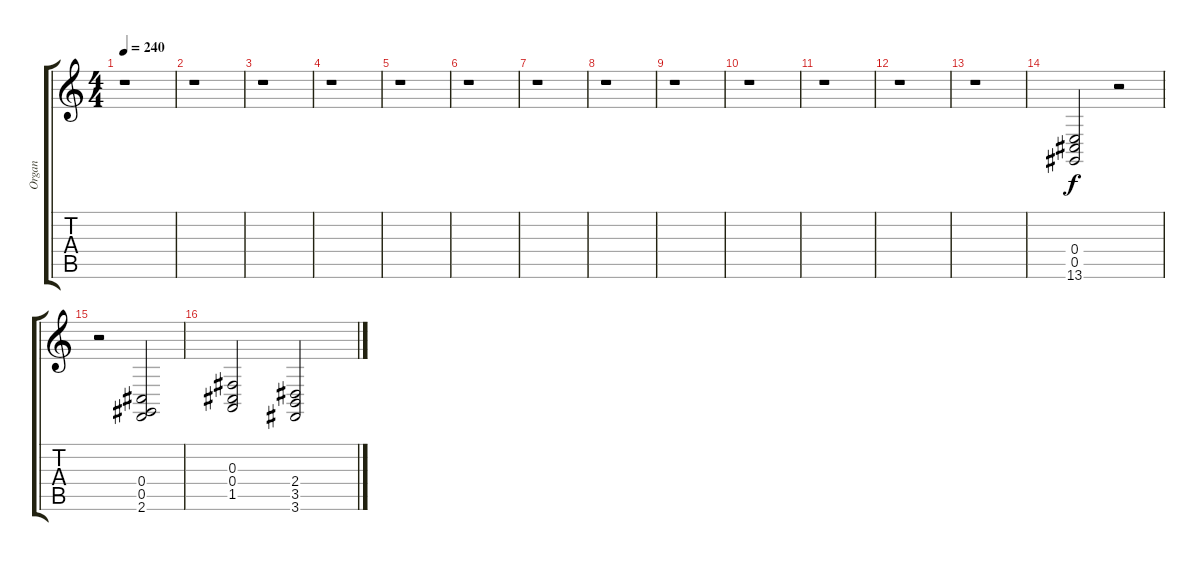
\track ("Organ" "Organ") {instrument drawbarorgan}
\staff {score tabs}
\tuning (Eb4 Bb3 Gb3 Db3 Ab2 Eb2) {hide}
\ts (4 4)
\tempo 240
\clef g2
\ks c
r.1{dy f} |
r.1 |
r.1 |
r.1 |
r.1 |
r.1 |
r.1 |
r.1 |
r.1 |
r.1 |
r.1 |
r.1 |
r.1 |
(0.4 0.5 13.6).2 r.2 |
r.2 (0.4 0.5 2.6).2 |
(0.3 0.4 1.5).2 (2.4 3.5 3.6).2
